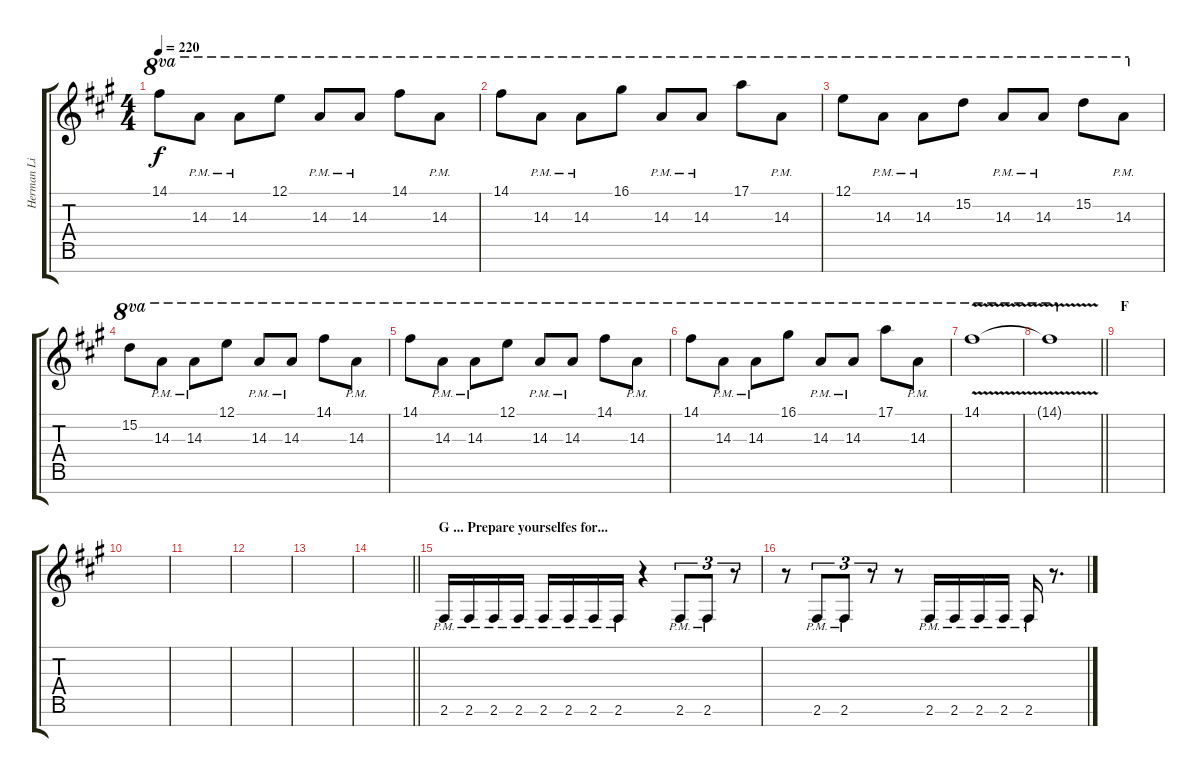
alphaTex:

\track ("Herman Li I" "Herman Li ") {instrument overdrivenguitar}
\staff {score tabs}
\tuning (E4 B3 G3 D3 A2 E2 B1) {hide}
\ts (4 4)
\tempo 220
\clef g2
\ks a
14.1.8{ot 8va dy f} 14.3{pm}.8{ot 8va} 14.3{pm}.8{ot 8va} 12.1.8{ot 8va} 14.3{pm}.8{ot 8va} 14.3{pm}.8{ot 8va} 14.1.8{ot 8va} 14.3{pm}.8{ot 8va} |
14.1.8{ot 8va} 14.3{pm}.8{ot 8va} 14.3{pm}.8{ot 8va} 16.1.8{ot 8va} 14.3{pm}.8{ot 8va} 14.3{pm}.8{ot 8va} 17.1.8{ot 8va} 14.3{pm}.8{ot 8va} |
12.1.8{ot 8va} 14.3{pm}.8{ot 8va} 14.3{pm}.8{ot 8va} 15.2.8{ot 8va} 14.3{pm}.8{ot 8va} 14.3{pm}.8{ot 8va} 15.2.8{ot 8va} 14.3{pm}.8{ot 8va} |
15.2.8{ot 8va} 14.3{pm}.8{ot 8va} 14.3{pm}.8{ot 8va} 12.1.8{ot 8va} 14.3{pm}.8{ot 8va} 14.3{pm}.8{ot 8va} 14.1.8{ot 8va} 14.3{pm}.8{ot 8va} |
14.1.8{ot 8va} 14.3{pm}.8{ot 8va} 14.3{pm}.8{ot 8va} 12.1.8{ot 8va} 14.3{pm}.8{ot 8va} 14.3{pm}.8{ot 8va} 14.1.8{ot 8va} 14.3{pm}.8{ot 8va} |
14.1.8{ot 8va} 14.3{pm}.8{ot 8va} 14.3{pm}.8{ot 8va} 16.1.8{ot 8va} 14.3{pm}.8{ot 8va} 14.3{pm}.8{ot 8va} 17.1.8{ot 8va} 14.3{pm}.8{ot 8va} |
14.1{v}.1{ot 8va} |
\barLineRight lightlight
14.1{t}.1{ot 8va} |
\section ("" "F")
|
|
|
|
|
\barLineRight lightlight
|
\section ("" "G ... Prepare yourselfes for...")
2.6{pm}.16 2.6{pm}.16 2.6{pm}.16 2.6{pm}.16 2.6{pm}.16 2.6{pm}.16 2.6{pm}.16 2.6{pm}.16 r.4 2.6{pm}.8{tu (3 2)} 2.6{pm}.8{tu (3 2)} r.8{tu (3 2)} |
r.8 2.6{pm}.8{tu (3 2)} 2.6{pm}.8{tu (3 2)} r.8{tu (3 2)} r.8 2.6{pm}.16 2.6{pm}.16 2.6{pm}.16 2.6{pm}.16 2.6{pm}.16 r.8{d}
